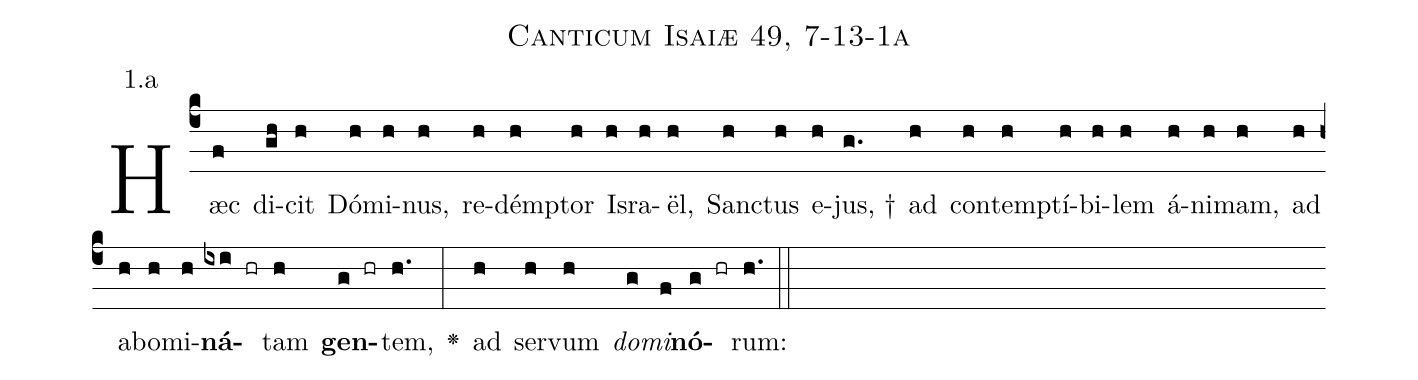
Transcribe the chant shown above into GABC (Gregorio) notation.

name: Canticum Isaiæ 49, 7-13-1a;
annotation: 1.a;
%%
(c4)Hæc(f) di(gh)cit(h) Dó(h)mi(h)nus,(h) re(h)dém(h)ptor(h) Is(h)ra(h)ël,(h) San(h)ctus(h) e(h)jus, †(g.) ad(h) con(h)tem(h)ptí(h)bi(h)lem(h) á(h)ni(h)mam,(h) ad(h) a(h)bo(h)mi(h)<b>ná</b>(ixi hr)tam(h) <b>gen</b>(g hr)tem,(h.) <v>\greheightstar</v>(:) ad(h) ser(h)vum(h) <i>do</i>(g)<i>mi</i>(f)<b>nó</b>(g hr)rum:(h.) (::)


%E(h) u(h) o(g) u(f) a(g) e.(h.) (::)
